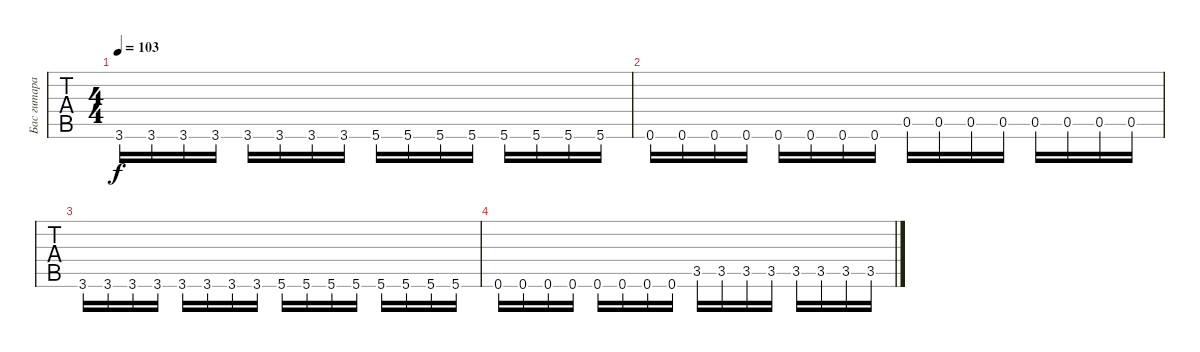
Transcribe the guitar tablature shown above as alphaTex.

\track ("Бас гитара" "Бас гитара") {instrument electricbassfinger}
\staff {tabs}
\tuning (E4 B3 G3 D3 A2 D2) {hide}
\ts (4 4)
\tempo 103
\clef g2
\ks c
3.6.16{dy f} 3.6.16 3.6.16 3.6.16 3.6.16 3.6.16 3.6.16 3.6.16 5.6.16 5.6.16 5.6.16 5.6.16 5.6.16 5.6.16 5.6.16 5.6.16 |
0.6.16 0.6.16 0.6.16 0.6.16 0.6.16 0.6.16 0.6.16 0.6.16 0.5.16 0.5.16 0.5.16 0.5.16 0.5.16 0.5.16 0.5.16 0.5.16 |
3.6.16 3.6.16 3.6.16 3.6.16 3.6.16 3.6.16 3.6.16 3.6.16 5.6.16 5.6.16 5.6.16 5.6.16 5.6.16 5.6.16 5.6.16 5.6.16 |
0.6.16 0.6.16 0.6.16 0.6.16 0.6.16 0.6.16 0.6.16 0.6.16 3.5.16 3.5.16 3.5.16 3.5.16 3.5.16 3.5.16 3.5.16 3.5.16
